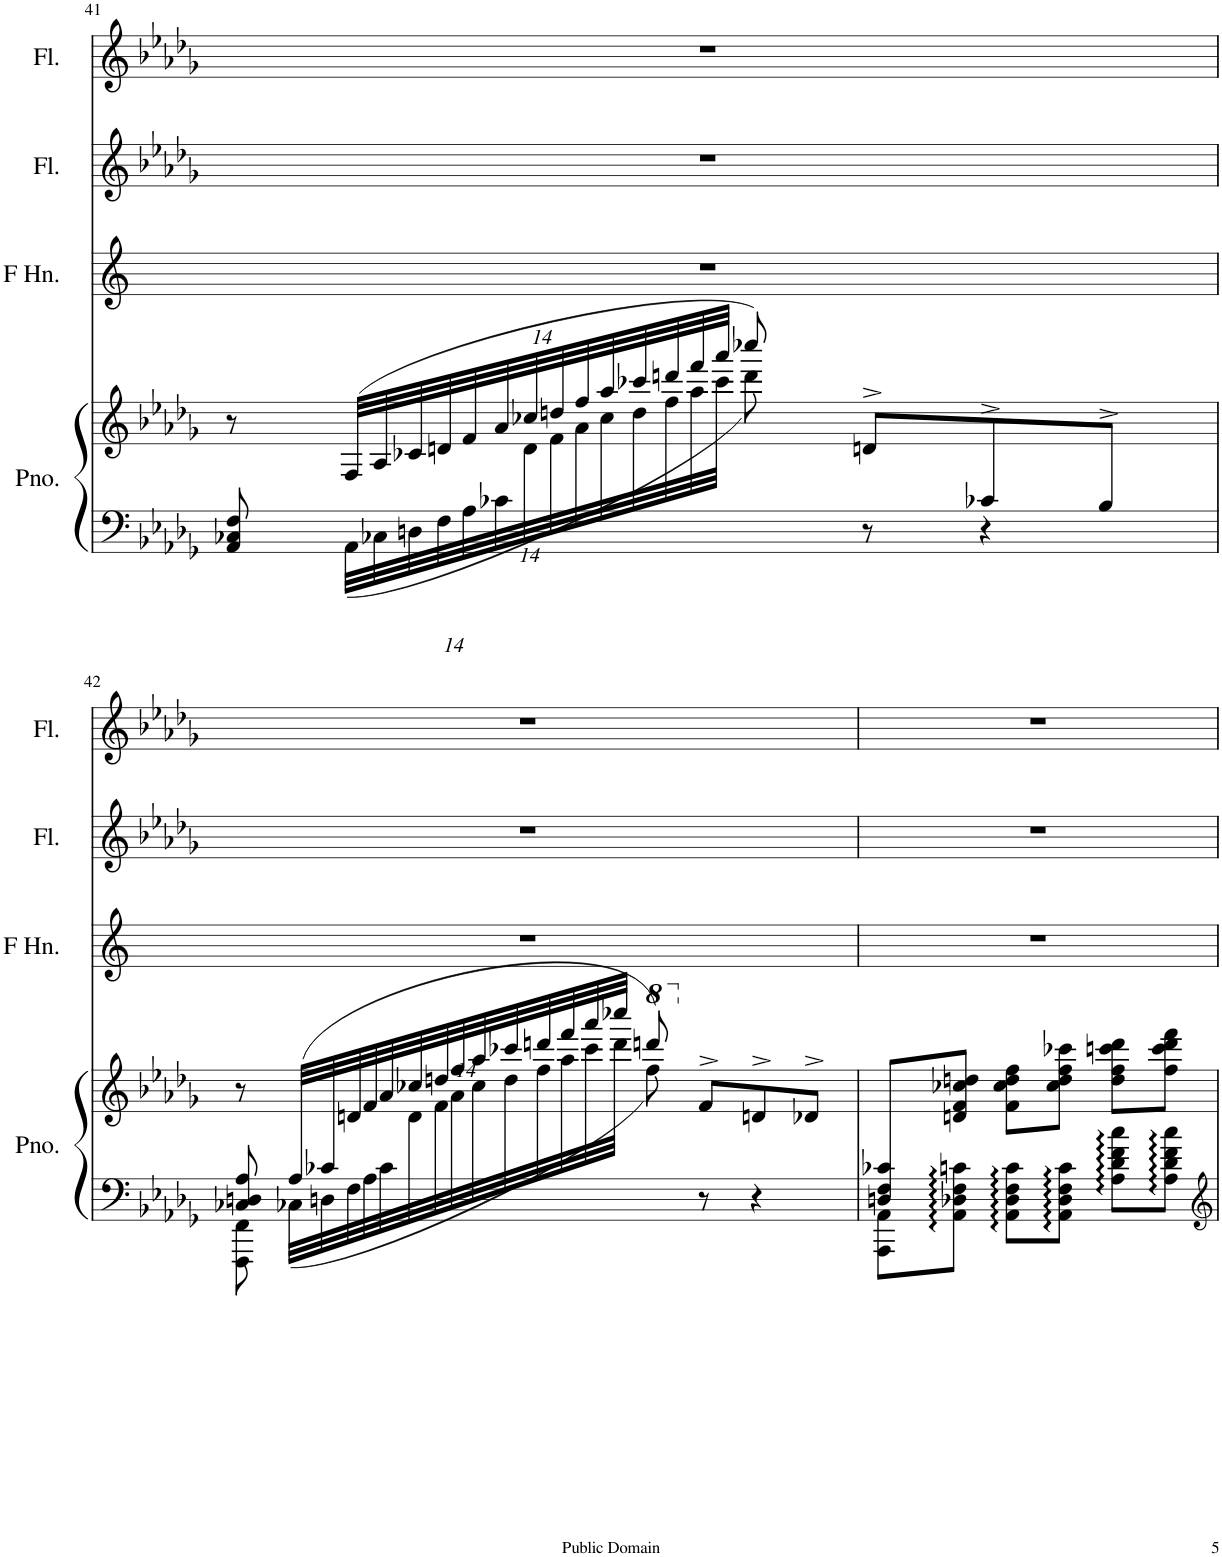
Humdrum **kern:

**kern	**kern	**kern	**kern	**kern
*part4	*part4	*part3	*part2	*part1
*staff5	*staff4	*staff3	*staff2	*staff1
*I"Piano	*	*I"Horn in F	*I"Flute	*I"Flute
*I'Pno.	*	*	*I'Fl.	*I'Fl.
!!LO:PB:g=z
*clefF4	*clefG2	*clefG2	*clefG2	*clefG2
*	*	*Trd4c7	*	*
*k[b-e-a-d-g-]	*k[b-e-a-d-g-]	*k[]	*k[b-e-a-d-g-]	*k[b-e-a-d-g-]
*M3/4	*M3/4	*M3/4	*M3/4	*M3/4
=41	=41	=41	=41	=41
*^	*^	*	*	*
2ryy	8AA-/ 8C-X/ 8F/	8r	28%5ryy	2.r	2.r	2.r
*	*Xbrackettup	*Xbrackettup	*	*	*	*
.	(<112AA-\LLL	(>112F/LLL	.	.	.	.
.	112C-X\	112A-/	.	.	.	.
.	112Dn\	112c-X/	.	.	.	.
.	112F\	112dn/	.	.	.	.
.	112A-\	112f/	.	.	.	.
.	112c-X\	112a-/	.	.	.	.
.	56%11ryy	112cc-X/	112d\	.	.	.
.	.	112ddn/	112f\	.	.	.
.	.	112ff/	112a-\	.	.	.
.	.	112aa-/	112cc-\	.	.	.
.	.	112ccc-X/	112dd\	.	.	.
.	.	112dddn/	112ff\	.	.	.
.	.	112fff/	112aa-\	.	.	.
.	.	112aaa-/JJJ	112ccc-\JJJ	.	.	.
.	.	8cccc-X/)	8ddd\)	.	.	.
.	8r	8dn^>/L	4ryy	.	.	.
8c-X^>/	4r	4ryy	.	.	.	.
8B-^>/J	.	.	8ryy	.	.	.
!!LO:LB:g=z
=42	=42	=42	=42	=42	=42	=42
*	*^	*	*	*	*	*
8ryy	8C-X/ 8Dn/ 8A-/	8FFF\ 8FF\	8r	112%19ryy	2.r	2.r	2.r
(>112A-/LLL	(<112C-X\LLL	8ryy	56ryy	.	.	.	.
112c-X/	112Dn\	.	.	.	.	.	.
28%17ryy	112F\	.	112dn/	.	.	.	.
.	112A-\	.	112f/	.	.	.	.
.	112c-\	.	112a-/	.	.	.	.
.	112%23ryy	.	112cc-X/	112d\	.	.	.
.	.	.	112ddn/	112f\	.	.	.
.	.	.	112ff/	112a-\	.	.	.
.	.	.	112aa-/	112cc-\	.	.	.
.	.	.	112ccc-X/	112dd\	.	.	.
.	.	.	112dddn/	112ff\	.	.	.
.	.	.	112fff/	112aa-\	.	.	.
.	.	.	112aaa-/	112ccc-\	.	.	.
.	.	.	112cccc-X/JJJ	112ddd\JJJ	.	.	.
*	*	*	*8va	*	*	*	*
.	.	2ryy	8ddddn/)	8ff\)	.	.	.
*	*	*	*X8va	*	*	*	*
.	8r	.	8f^>/L	4.ryy	.	.	.
.	4r	.	8dn^>/	.	.	.	.
.	.	.	8d-X^>/J	.	.	.	.
*	*v	*v	*	*	*	*	*
*	*	*v	*v	*	*	*
=43	=43	=43	=43	=43	=43
8Dn/ 8F/ 8c-X/L	8AAA-\ 8AA-\L	8ryy	2.r	2.r	2.r
2ryy	8AA-\ 8D-X\ 8F\ 8cn\J	8dn/ 8f/ 8cc-X/ 8ddn/J	.	.	.
.	8AA-\ 8D-\ 8F\ 8c\L	8f\ 8cc-\ 8dd\ 8ff\L	.	.	.
.	8AA-\ 8D-\ 8F\ 8c\J	8cc-\ 8dd\ 8ff\ 8ccc-X\J	.	.	.
.	8A-\ 8d-\ 8f\ 8cc\L	8dd\ 8ff\ 8cccn\ 8ddd-\L	.	.	.
8ryy	8A-\ 8d-\ 8f\ 8cc\J	8ff\ 8ccc\ 8ddd-\ 8fff\J	.	.	.
*v	*v	*	*	*	*
=	=	=	=	=
*-	*-	*-	*-	*-
